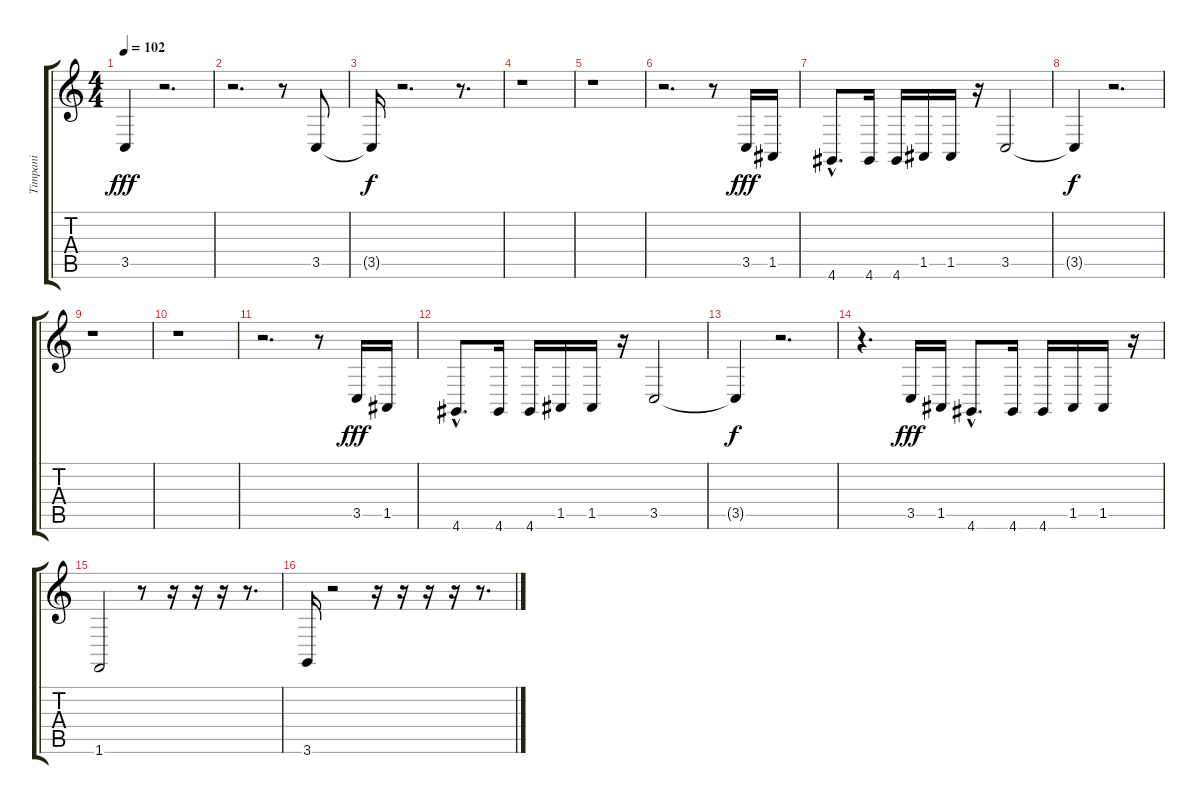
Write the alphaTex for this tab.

\track ("Timpani             " "Timpani   ") {instrument timpani}
\staff {score tabs}
\tuning (E4 B3 G3 D3 A2 E2) {hide}
\ts (4 4)
\tempo 102
\clef g2
\ks c
3.5.4{dy fff instrument timpani} r.2{d} |
r.2{d} r.8 3.5.8 |
3.5{t}.16{dy f} r.2{d} r.8{d} |
r.1 |
r.1 |
r.2{d} r.8 3.5.16{dy fff} 1.5.16 |
4.6{hac}.8{d} 4.6.16 4.6.16 1.5.16 1.5.16 r.16 3.5.2 |
3.5{t}.4{dy f} r.2{d} |
r.1 |
r.1 |
r.2{d} r.8 3.5.16{dy fff} 1.5.16 |
4.6{hac}.8{d} 4.6.16 4.6.16 1.5.16 1.5.16 r.16 3.5.2 |
3.5{t}.4{dy f} r.2{d} |
r.4{d} 3.5.16{dy fff} 1.5.16 4.6{hac}.8{d} 4.6.16 4.6.16 1.5.16 1.5.16 r.16 |
1.6.2 r.8 r.16 r.16 r.16 r.8{d} |
3.6.16 r.2 r.16 r.16 r.16 r.16 r.8{d}
